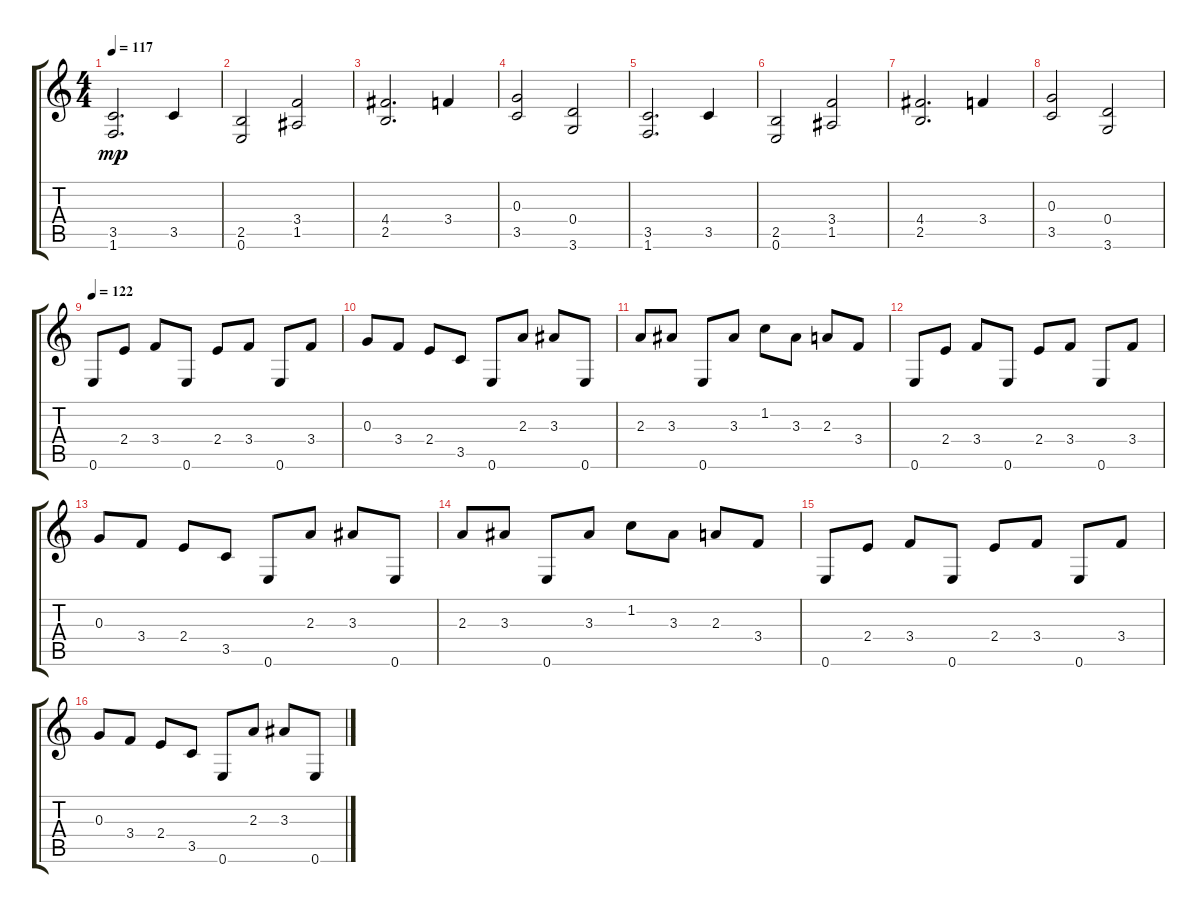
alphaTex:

\track "" {instrument distortionguitar}
\staff {score tabs}
\tuning (E4 B3 G3 D3 A2 E2) {hide}
\ts (4 4)
\tempo 117
\clef g2
\ks c
(3.5 1.6).2{d dy mp} 3.5.4 |
(2.5 0.6).2 (3.4 1.5).2 |
(4.4 2.5).2{d} 3.4.4 |
(0.3 3.5).2 (0.4 3.6).2 |
(3.5 1.6).2{d} 3.5.4 |
(2.5 0.6).2 (3.4 1.5).2 |
(4.4 2.5).2{d} 3.4.4 |
(0.3 3.5).2 (0.4 3.6).2 |
\tempo 122
0.6.8 2.4.8 3.4.8 0.6.8 2.4.8 3.4.8 0.6.8 3.4.8 |
0.3.8 3.4.8 2.4.8 3.5.8 0.6.8 2.3.8 3.3.8 0.6.8 |
2.3.8 3.3.8 0.6.8 3.3.8 1.2.8 3.3.8 2.3.8 3.4.8 |
0.6.8 2.4.8 3.4.8 0.6.8 2.4.8 3.4.8 0.6.8 3.4.8 |
0.3.8 3.4.8 2.4.8 3.5.8 0.6.8 2.3.8 3.3.8 0.6.8 |
2.3.8 3.3.8 0.6.8 3.3.8 1.2.8 3.3.8 2.3.8 3.4.8 |
0.6.8 2.4.8 3.4.8 0.6.8 2.4.8 3.4.8 0.6.8 3.4.8 |
0.3.8 3.4.8 2.4.8 3.5.8 0.6.8 2.3.8 3.3.8 0.6.8
